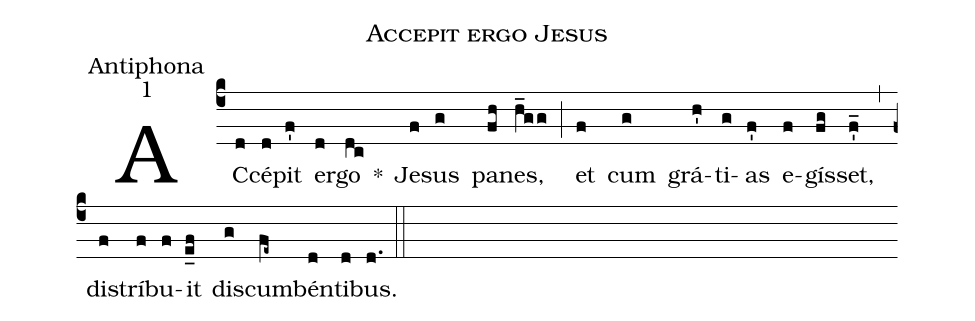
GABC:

name:Accepit ergo Jesus;
office-part:Antiphona;
mode:1;
%%
(c4) AC(d)cé(d)pit(f') er(d)go(dc) *() Je(f)sus(g) pa(fh)nes,(h_gg) (;) et(f) cum(g) grá(h')ti(g)as(f') e(f)gís(fg)set,(f'_) (,) di(f)strí(f)bu(f)it(e_f) di(g)scum(fe~)bén(d)ti(d)bus.(d.) (::)
